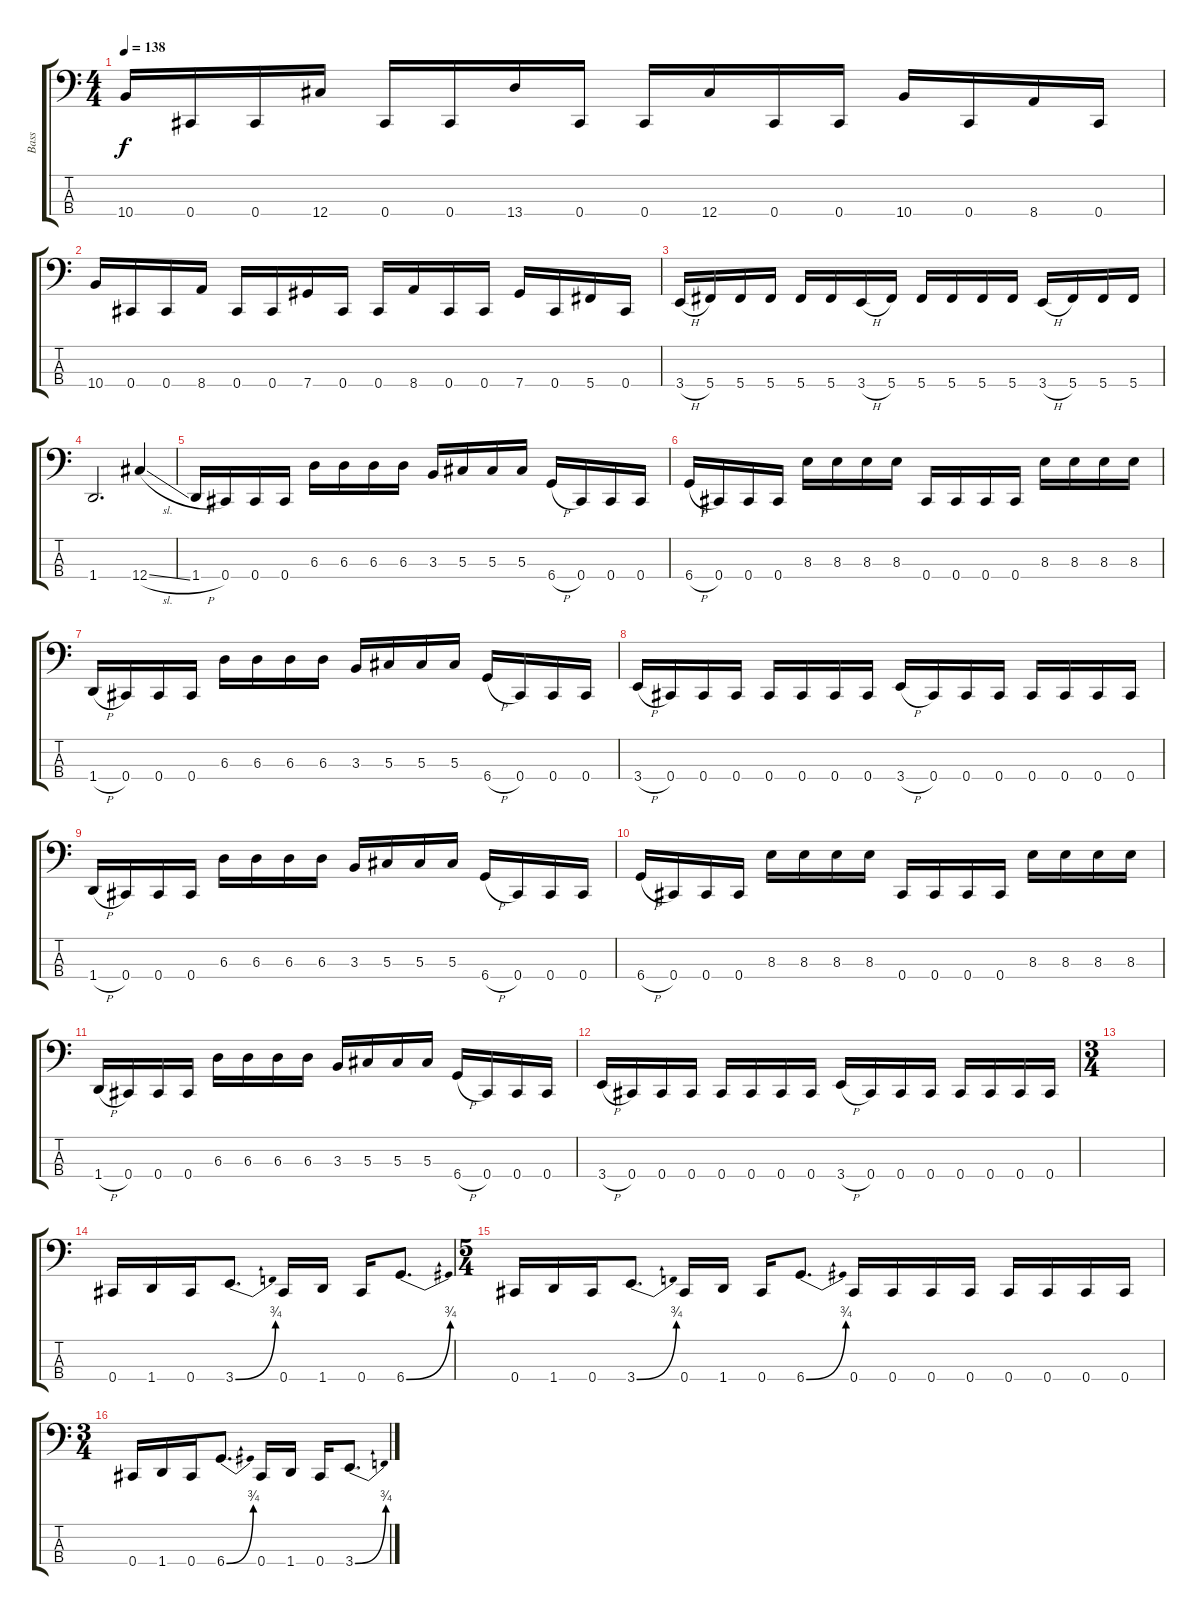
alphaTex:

\track ("Bass" "Bass") {instrument electricbasspick}
\staff {score tabs}
\tuning (Gb2 Db2 Ab1 Db1) {hide}
\ts (4 4)
\tempo 138
\clef f4
\ks c
10.4.16{dy f} 0.4.16 0.4.16 12.4.16 0.4.16 0.4.16 13.4.16 0.4.16 0.4.16 12.4.16 0.4.16 0.4.16 10.4.16 0.4.16 8.4.16 0.4.16 |
10.4.16 0.4.16 0.4.16 8.4.16 0.4.16 0.4.16 7.4.16 0.4.16 0.4.16 8.4.16 0.4.16 0.4.16 7.4.16 0.4.16 5.4.16 0.4.16 |
3.4{h}.16 5.4.16 5.4.16 5.4.16 5.4.16 5.4.16 3.4{h}.16 5.4.16 5.4.16 5.4.16 5.4.16 5.4.16 3.4{h}.16 5.4.16 5.4.16 5.4.16 |
1.4.2{d} 12.4{sl}.4 |
1.4{h}.16 0.4.16 0.4.16 0.4.16 6.3.16 6.3.16 6.3.16 6.3.16 3.3.16 5.3.16 5.3.16 5.3.16 6.4{h}.16 0.4.16 0.4.16 0.4.16 |
6.4{h}.16 0.4.16 0.4.16 0.4.16 8.3.16 8.3.16 8.3.16 8.3.16 0.4.16 0.4.16 0.4.16 0.4.16 8.3.16 8.3.16 8.3.16 8.3.16 |
1.4{h}.16 0.4.16 0.4.16 0.4.16 6.3.16 6.3.16 6.3.16 6.3.16 3.3.16 5.3.16 5.3.16 5.3.16 6.4{h}.16 0.4.16 0.4.16 0.4.16 |
3.4{h}.16 0.4.16 0.4.16 0.4.16 0.4.16 0.4.16 0.4.16 0.4.16 3.4{h}.16 0.4.16 0.4.16 0.4.16 0.4.16 0.4.16 0.4.16 0.4.16 |
1.4{h}.16 0.4.16 0.4.16 0.4.16 6.3.16 6.3.16 6.3.16 6.3.16 3.3.16 5.3.16 5.3.16 5.3.16 6.4{h}.16 0.4.16 0.4.16 0.4.16 |
6.4{h}.16 0.4.16 0.4.16 0.4.16 8.3.16 8.3.16 8.3.16 8.3.16 0.4.16 0.4.16 0.4.16 0.4.16 8.3.16 8.3.16 8.3.16 8.3.16 |
1.4{h}.16 0.4.16 0.4.16 0.4.16 6.3.16 6.3.16 6.3.16 6.3.16 3.3.16 5.3.16 5.3.16 5.3.16 6.4{h}.16 0.4.16 0.4.16 0.4.16 |
3.4{h}.16 0.4.16 0.4.16 0.4.16 0.4.16 0.4.16 0.4.16 0.4.16 3.4{h}.16 0.4.16 0.4.16 0.4.16 0.4.16 0.4.16 0.4.16 0.4.16 |
\ts (3 4)
|
0.4.16 1.4.16 0.4.16 3.4{be (bend 0 0 60 3)}.8{d} 0.4.16 1.4.16 0.4.16 6.4{be (bend 0 0 60 3)}.8{d} |
\ts (5 4)
0.4.16 1.4.16 0.4.16 3.4{be (bend 0 0 60 3)}.8{d} 0.4.16 1.4.16 0.4.16 6.4{be (bend 0 0 60 3)}.8{d} 0.4.16 0.4.16 0.4.16 0.4.16 0.4.16 0.4.16 0.4.16 0.4.16 |
\ts (3 4)
0.4.16 1.4.16 0.4.16 6.4{be (bend 0 0 60 3)}.8{d} 0.4.16 1.4.16 0.4.16 3.4{be (bend 0 0 60 3)}.8{d}
